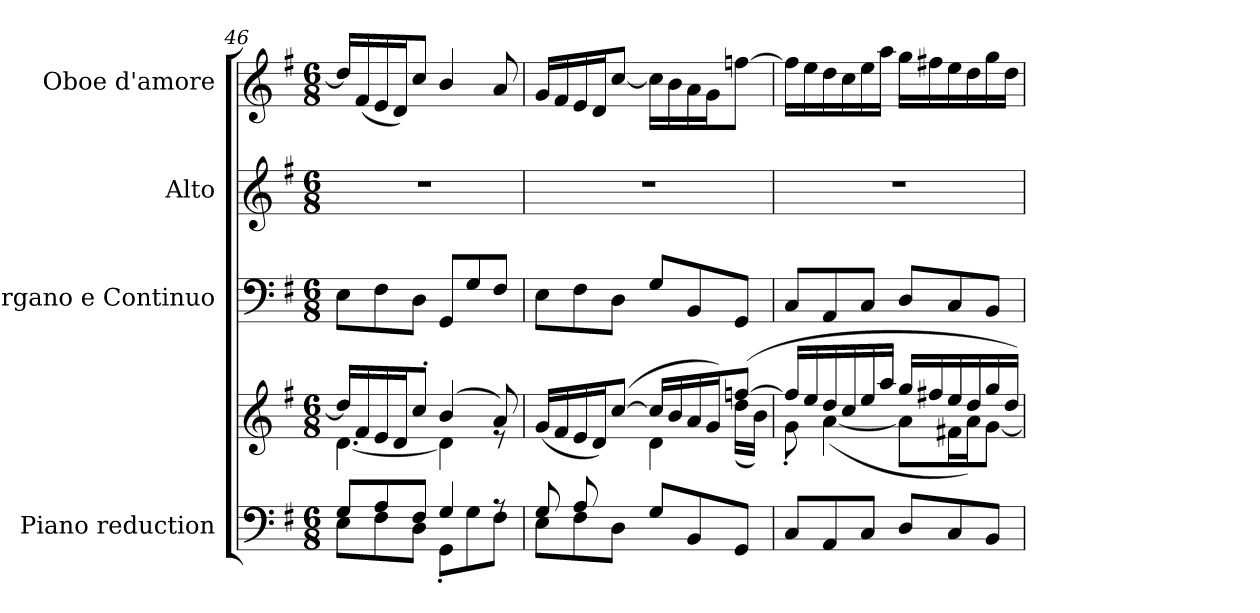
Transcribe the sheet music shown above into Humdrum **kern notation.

**kern	**kern	**kern	**kern	**kern
*part4	*part4	*part3	*part2	*part1
*staff5	*staff4	*staff3	*staff2	*staff1
*I"Piano reduction	*	*I"Organo e Continuo	*I"Alto	*I"Oboe d'amore
*I'Pno	*	*	*	*I'Ob
*clefF4	*clefG2	*clefF4	*clefG2	*clefG2
*k[f#]	*k[f#]	*k[f#]	*k[f#]	*k[f#]
*M6/8	*M6/8	*M6/8	*M6/8	*M6/8
=46	=46	=46	=46	=46
*^	*^	*	*	*
8G/L	8E\L	16dd/LL]	[4.d\	8E\L	2.r	16dd/LL]
.	.	16f#/	.	.	.	(<16f#/
8A/	8F#\	16e/	.	8F#\	.	16e/
.	.	16d/J	.	.	.	16d/J)
8F#/J	8D\J	8cc'/J	.	8D\J	.	8cc/J
4G/	8GG'\L	(>4b/	4d\]	8GG/L	.	4b/
.	8G\	.	.	8G/	.	.
8rA	8F#\J	8a/)	8re	8F#/J	.	8a/
=47	=47	=47	=47	=47	=47	=47
8G/L	8E\L	(>16g/LL	4ryy	8E\L	2.r	16g/LL
.	.	16f#/	.	.	.	16f#/
8A/	8F#\	16e/	.	8F#\	.	16e/
.	.	16d/J)	.	.	.	16d/J
2ryy	8D\J	(>[8cc/J	16a\L	8D\J	.	[8cc/J
.	.	.	16f#\JJ	.	.	.
.	8G/L	16cc/LL]	4d\	8G/L	.	16cc\LL]
.	.	16b/	.	.	.	16b\
.	8BB/	16a/	.	8BB/	.	16a\
.	.	16g/J)	.	.	.	16g\J
.	8GG/J	(>[8ffn/J	(<16dd\LL	8GG/J	.	[8ffn\J
.	.	.	16b\JJ)	.	.	.
*v	*v	*	*	*	*	*
=48	=48	=48	=48	=48	=48
8C/L	16ff/LL]	8g'\	8C/L	2.r	16ff\LL]
.	16ee/	.	.	.	16ee\
8AA/	16dd/	(<[4a\	8AA/	.	16dd\
.	16cc/	.	.	.	16cc\
8C/J	16ee/	.	8C/J	.	16ee\
.	16aa/JJ	.	.	.	16aa\JJ
8D/L	16gg/LL	8a\L]	8D/L	.	16gg\LL
.	16ff#X/	.	.	.	16ff#X\
8C/	16ee/	16f#X\L	8C/	.	16ee\
.	16dd/	16a\J)	.	.	16dd\
8BB/J	16gg/	[8g\J	8BB/J	.	16gg\
.	16dd/JJ)	.	.	.	16dd\JJ
*	*v	*v	*	*	*
=	=	=	=	=
*-	*-	*-	*-	*-
